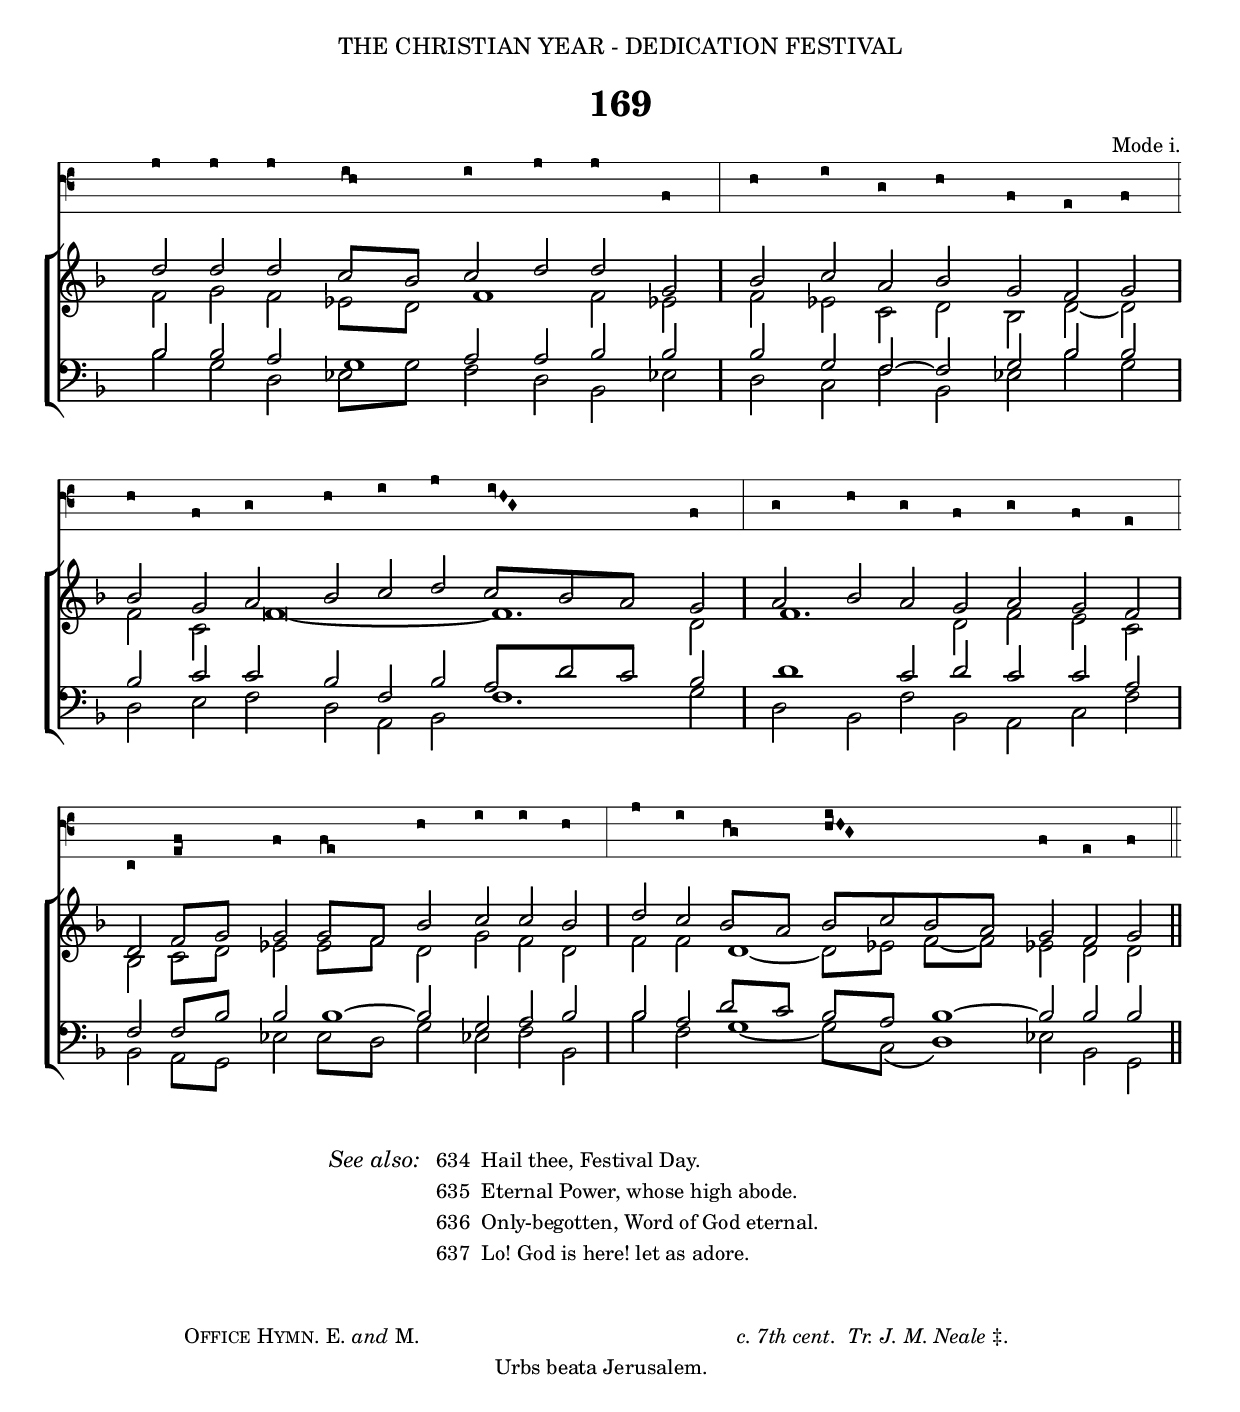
%%% 270a.png
%%% Hymn 169  Blessèd City, heavenly Salem
%%% Version 2


\version "2.10"

\include "gregorian-init.ly"

\header {
  dedication = \markup { \center-align {  "THE CHRISTIAN YEAR - DEDICATION FESTIVAL"
		\hspace #0.1 }}	

  title = "169"
  
  arranger = \markup { \small { "Mode i." }}
  
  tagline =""
}

%%%%%%%%%%%%%%%% Macros

%% macro settings for stemless long note which is 2x duration of regular white note    
ln = {\once \override NoteHead #'duration-log = #0 
           \once \override Stem #'stencil = ##f
           \once \override NoteColumn #'force-hshift = #0.4 }


%% settings to generate the double longnotes (breves)

brevenote = { \once \override NoteHead #'duration-log = #-1  
                \once \override NoteColumn #'force-hshift = #0.8 }
	   		
%%% suprresses printing of accidental
noacci = \once \override Accidental #'transparent = ##t


%%%%%%%%%%%%% End of Macro Definitions		
		
%%% plainsong voice

plainsong = \context VaticanaVoice  {  \relative c { 
	\clef "vaticana-fa2"
	\set fontSize = #3
        \key c \major 
  a'8 a a \[ g \flexa f \] g a a d, \bar "|" f g e f d c d \bar "|" \break
  f d e f g a \[ \virga g \inclinatum f \inclinatum e \] d \bar "|" e f e d e d c \bar "|" \break
  a \[ c \pes d \] d \[ d \flexa c \] f g g f \bar "|" a g \[ f \flexa e \] \[ f \pes g \inclinatum f \inclinatum e \] d c d \bar "||"
}} 
  
%%% SATB voices

global = {
  \key f \major 
  \set Staff.midiInstrument = "church organ"
}

amenglobal = {
  \key bes \major 
  \set Staff.midiInstrument = "church organ"
}

soprano = \relative c' {
	\autoBeamOff
  d'8 d d c[ bes] c d d g, \bar "|" bes c a bes g f g \bar "|" \break
  bes g a bes c d c[ bes a] g \bar "|" a bes a g a g f \bar "|" \break
  d f[ g] g g[ f] bes c c bes \bar "|" d c bes[ a] bes[ c bes a] g f g \bar "||" 
}


alto = \relative c' {
	\autoBeamOff
  f8 g f ees[ d] \ln f4 f8 ees! \bar "|" f ees! c d bes d ~ d \bar "|"
  f c \brevenote f\breve *1/4 ~ \ln f4. d8 \bar "|" \ln f4. d8 f \noacci e c \bar "|"
  bes c[ d] ees! ees[ f] d g f d \bar "|" f f \ln d4 ~ d8[ ees!] f~[ f] ees! d d \bar "||"
}


tenor = \relative c { \clef bass
	\autoBeamOff
  bes'8 bes a \ln g4 a8 a bes bes \bar "|" bes g f ~ f g bes bes \bar "|"
  bes c c bes f bes a[ d c] bes \bar "|" \ln d4 c8 d c c a \bar "|"
  f f[ bes] bes \ln bes4 ~ bes8 g a bes \bar "|" bes a d[ c] bes[ a] \ln bes4 ~ bes8 bes bes \bar "||"
}

bass = \relative c { \clef bass
	\autoBeamOff
  bes'8 g d ees[ g] f d bes ees! \bar "|" d c f bes, ees! bes' g \bar "|"
  d \noacci e f d a bes \ln f'4. g8 \bar "|" d bes f' bes, a c f \bar "|"
  bes, a[ g] ees' ees[ d] g ees! f bes, \bar "|" bes' f \ln g4 ~ g8[ c,]( \ln d4) ees!8 bes g \bar "||"
}


#(ly:set-option 'point-and-click #f)

\book {

\paper {
 #(set-paper-size "a4")
%% annotate-spacing = ##t
 print-page-number = ##f
 ragged-last-bottom = ##t
 ragged-bottom = ##t
}

\score {	
  <<
  \new VaticanaStaff {\plainsong }
  \new ChoirStaff <<
   \new Staff = "upper" <<
      \context Voice = sopranos {\voiceOne \global \soprano }
      \context Voice = altos {\voiceTwo \global \alto }
                      >> 
   \new Staff = "lower" <<
      \context Voice = tenors {\voiceOne \global \tenor }
      \context Voice = bass {\voiceTwo \global \bass }
	             >> 
		 >>  
  >>

\layout {
	
  ragged-right = ##f
  ragged-last = ##f
  \context { \Score timing = ##f }
  \context { \Score \override TimeSignature #'transparent = ##t }
  \context { \Score \remove "Mark_engraver" }
  \context { \Staff \consists "Mark_engraver" }
  
  % *** Needed to produce beamed minims - which are quavers in disguise
  \context { \Staff \override NoteHead #'duration-log = #1 }
  \context { \Staff \override Stem #'flag-style = #'no-flag }
  
  \context { \VaticanaStaff
           % *** Increases distance between lines of staff  
           \override StaffSymbol #'staff-space = #1.6            
           % *** Changes staff to black instead of default red
           \revert StaffSymbol #'color
           % *** Makes clef bigger       
           \override Clef #'font-size = #3
           % *** Would make ledger lines black, if there were any
           \revert LedgerLineSpanner #'color
           % *** Makes terminal barline visible 
           \override BarLine #'transparent = ##f 
  	   % *** Remove custos
	   \remove Custos_engraver
	   % needed for certain tweaks
	   \consists "Mark_engraver"
           }
     }
} %%% score bracket 

%%% A separate score block to generate the midi minus the plainsong voice
%%% Since minims are quavers in disguise, tempo has to be set accordingly, tempo set to 2=80

\score {	
  \new ChoirStaff <<
   \new Staff = "upper" <<
      \context Voice = sopranos {\voiceOne \global \soprano }
      \context Voice = altos {\voiceTwo \global \alto }
                      >> 
   \new Staff = "lower" <<
      \context Voice = tenors {\voiceOne \global \tenor }
      \context Voice = bass {\voiceTwo \global \bass }
	             >> 
		 >>  

\midi { 
  \context { \Score tempoWholesPerMinute = #(ly:make-moment 80 8) }
       } 
}


\markup {  \line { \hspace #26 \italic "See also:" \hspace #1 \small {\column { "634  Hail thee, Festival Day."
	            					        "635  Eternal Power, whose high abode."
		     						"636  Only-begotten, Word of God eternal."
								"637  Lo! God is here! let as adore." }}}}


%%fake score block to occupy space and force a pagebreak.  Can't think of a better way of doing this.
\score{
	{s4 }
\header { breakbefore = ##f piece = ##f opus = ##f tagline = ##f }
\layout{	
	\context { \Staff
		\remove Time_signature_engraver
		\remove Key_engraver
		\remove Clef_engraver
		\remove Staff_symbol_engraver
}}}


%%% Lyric Titles


%%% Lyric titles and attributions

\markup { \hspace #12 \small {  \column { \line {\smallCaps  "Office Hymn."  "E." \italic "and" "M."  \hspace #30 \italic "c. 7th cent.  Tr. J. M. Neale" "‡." }    
					 \line { \hspace #30 "Urbs beata Jerusalem." }
}}}


%%% Lyrics

\markup { \hspace #32 %%add space as necc. to center the column
          \column { %% super column of everything
	              \column { %%verse 1 is a column of 2 lines  
	                  \line { \hspace #2.2 \column { \lower #2.4 \fontsize #8 "B" }   %%Drop Cap goes here
				  \hspace #-1.0    %% adjust this if other letters are too far from Drop Cap
				  \column  { \raise #0.0 "LESSÈD City, heavenly Salem,"
			                               "  Vision dear of peace and love," } }     
	                  \line {  \hspace #2.5  %%adjust hspace until this line left edge is flush with Drop Cap
				   \lower  #1.56  %%adjust this until the line spacing looks right
				   \column {   
					   "Who, of living stones upbuilded,"
					   "    Art the joy of heaven above,"
					   "And, with Angel cohorts circled,"
					   "    As a bride to earth dost move!"
					   "          " %%% adds space between verses
			  		}} 
			         } %%% finish verse 1 
           		\line { "2  "
			   \column {	     
				   "From celestial realms descending,"
				   "    Bridal glory round her shed,"
				   "To his presence, decked with jewels,"
				   "    By her Lord shall she be led:"
				   "All her streets, and all her bulwarks,"
				   "    Of pure gold are fashionèd."
				   "                " %%% adds vertical spacing between verses
			}}
			   \line { "3  "
			   \column {	     
				   "Bright with pearls her portals glitter,"
				   "    They are open evermore;"
				   "And, by virtue of his merits,"
				   "    Thither faithful souls may soar,"
				   "Who for Christ's dear name in this world"
				   "    Pain and tribulation bore."
				   "                " %%% adds vertical spacing between verses
			}}
			   \line { "4  "
			   \column {	     
				   "Many a blow and biting sculpture"
				   "    Fashioned well those stones elect,"
				   "In their places now compacted"
				   "    By the heavenly Architect,"
				   "Who therewith hath willed for ever"
				   "    That his palace should be decked."
				   "                " %%% adds vertical spacing between verses
			}}
			   \line { "5. "
			   \column {	     
				   "Laud and honour to the Father;"
				   "    Laud and honour to the Son;"
				   "Laud and honour to the Spirit;"
				   "    Ever Three, and ever One:"
				   "Consubstantial, co-eternal,"
				   "    While unending ages run.     Amen."
				   "                " %%% adds vertical spacing between verses
			}}
	  } %%% end supercolumn
} %%% end markup	  


%%% Amen score block

\score {  	
  <<
    <<
  \new VaticanaStaff <<
  \context VaticanaVoice = "plainsongamen"  {  \relative c { 	  
	\set Score.timing = ##f
	\override Staff.Clef #'#'font-size = #3
	\clef "vaticana-fa2"
	\set fontSize = #3
	\override Staff.StaffSymbol #'staff-space = #1.6
	 
        \[ d8 e8 d8 \] d4
  }} 
                    >> 
 \new Lyrics = "lyrics" { s1 }
 \new ChoirStaff
   <<
   \context Staff = upper \with {  fontSize = #-3  \override StaffSymbol #'staff-space = #(magstep -2) } 
                              << 
	\context Voice = "sopranos" { \relative c' { 
	                                              \clef treble \amenglobal
	                                              \voiceOne g'8[ a g] \ln g4 \bar "||" }}
	\context Voice = "altos"    { \relative c' { 
	                                              \amenglobal
	                                              \voiceTwo  d8[ f ees] \ln d4 \bar "||" }}
	                      >>
	\context Staff = lower \with { fontSize = #-3  \override StaffSymbol #'staff-space = #(magstep -2) } 
	                      <<
	\context Voice = "tenors" { \relative c { 
		                                  \clef bass  \amenglobal
	                                          \voiceThree  bes'8[ d bes] \ln bes4 \bar "||" }}
	\context Voice = "basses" { \relative c { 
	                                          \clef bass  \amenglobal
						  \voiceFour g'8[ d8 ees] \ln g4 \bar "||" }}
			        >> 
   >>
  \context Lyrics = "lyrics" \lyricsto "sopranos" { \override LyricText #'font-size = #-1  A  -- _ _ men. }
  >>
>>

\header { breakbefore = ##f piece = " " opus = " " }

\layout {
     indent = 13\cm
     raggedright = ##t
     packed = ##f
     \context { \Score \override TimeSignature #'transparent = ##t }
     \context { \Score \override SeparationItem #'padding = #2 }
     \context { \Staff \override VerticalAxisGroup #'minimum-Y-extent = #'( -5 . 4) }
     \context { \Score \remove "Bar_number_engraver"
		timing = ##f 
              }
     \context { \Staff \override NoteHead #'duration-log = #1 }
     \context { \Staff \override Stem #'flag-style = #'no-flag }
     \context { \VaticanaStaff %%customize vaticana staff context 
	          \revert StaffSymbol #'color
		  \revert LedgerLineSpanner #'color
		  \override BarLine #'transparent = ##f 
		  \remove Custos_engraver
 	} 
} 

}

%%% Separate score block for Amen midi minus plainsong voice
%%% Since the minims are quavers in disguise, the tempo has to be adjusted accordingly. A tempo of 2=80 is set.

\score {  	
 \new ChoirStaff
   <<
   \context Staff = upper \with {  fontSize = #-3  \override StaffSymbol #'staff-space = #(magstep -2) } 
                              << 
	\context Voice = "sopranos" { \relative c' { 
	                                              \clef treble \amenglobal
	                                              \voiceOne g'8[ a g] \ln g4 \bar "||" }}
	\context Voice = "altos"    { \relative c' { 
	                                              \amenglobal
	                                              \voiceTwo  d8[ f ees] \ln d4 \bar "||" }}
	                      >>
	\context Staff = lower \with { fontSize = #-3  \override StaffSymbol #'staff-space = #(magstep -2) } 
	                      <<
	\context Voice = "tenors" { \relative c { 
		                                  \clef bass  \amenglobal
	                                          \voiceThree  bes'8[ d bes] \ln bes4 \bar "||" }}
	\context Voice = "basses" { \relative c { 
	                                          \clef bass  \amenglobal
						  \voiceFour g'8[ d8 ees] \ln g4 \bar "||" }}
			        >> 
   >>
   
\midi {  
   \context {
       \Score 
       tempoWholesPerMinute = #(ly:make-moment 80 8) }
      }

}
	

} %% book bracket
